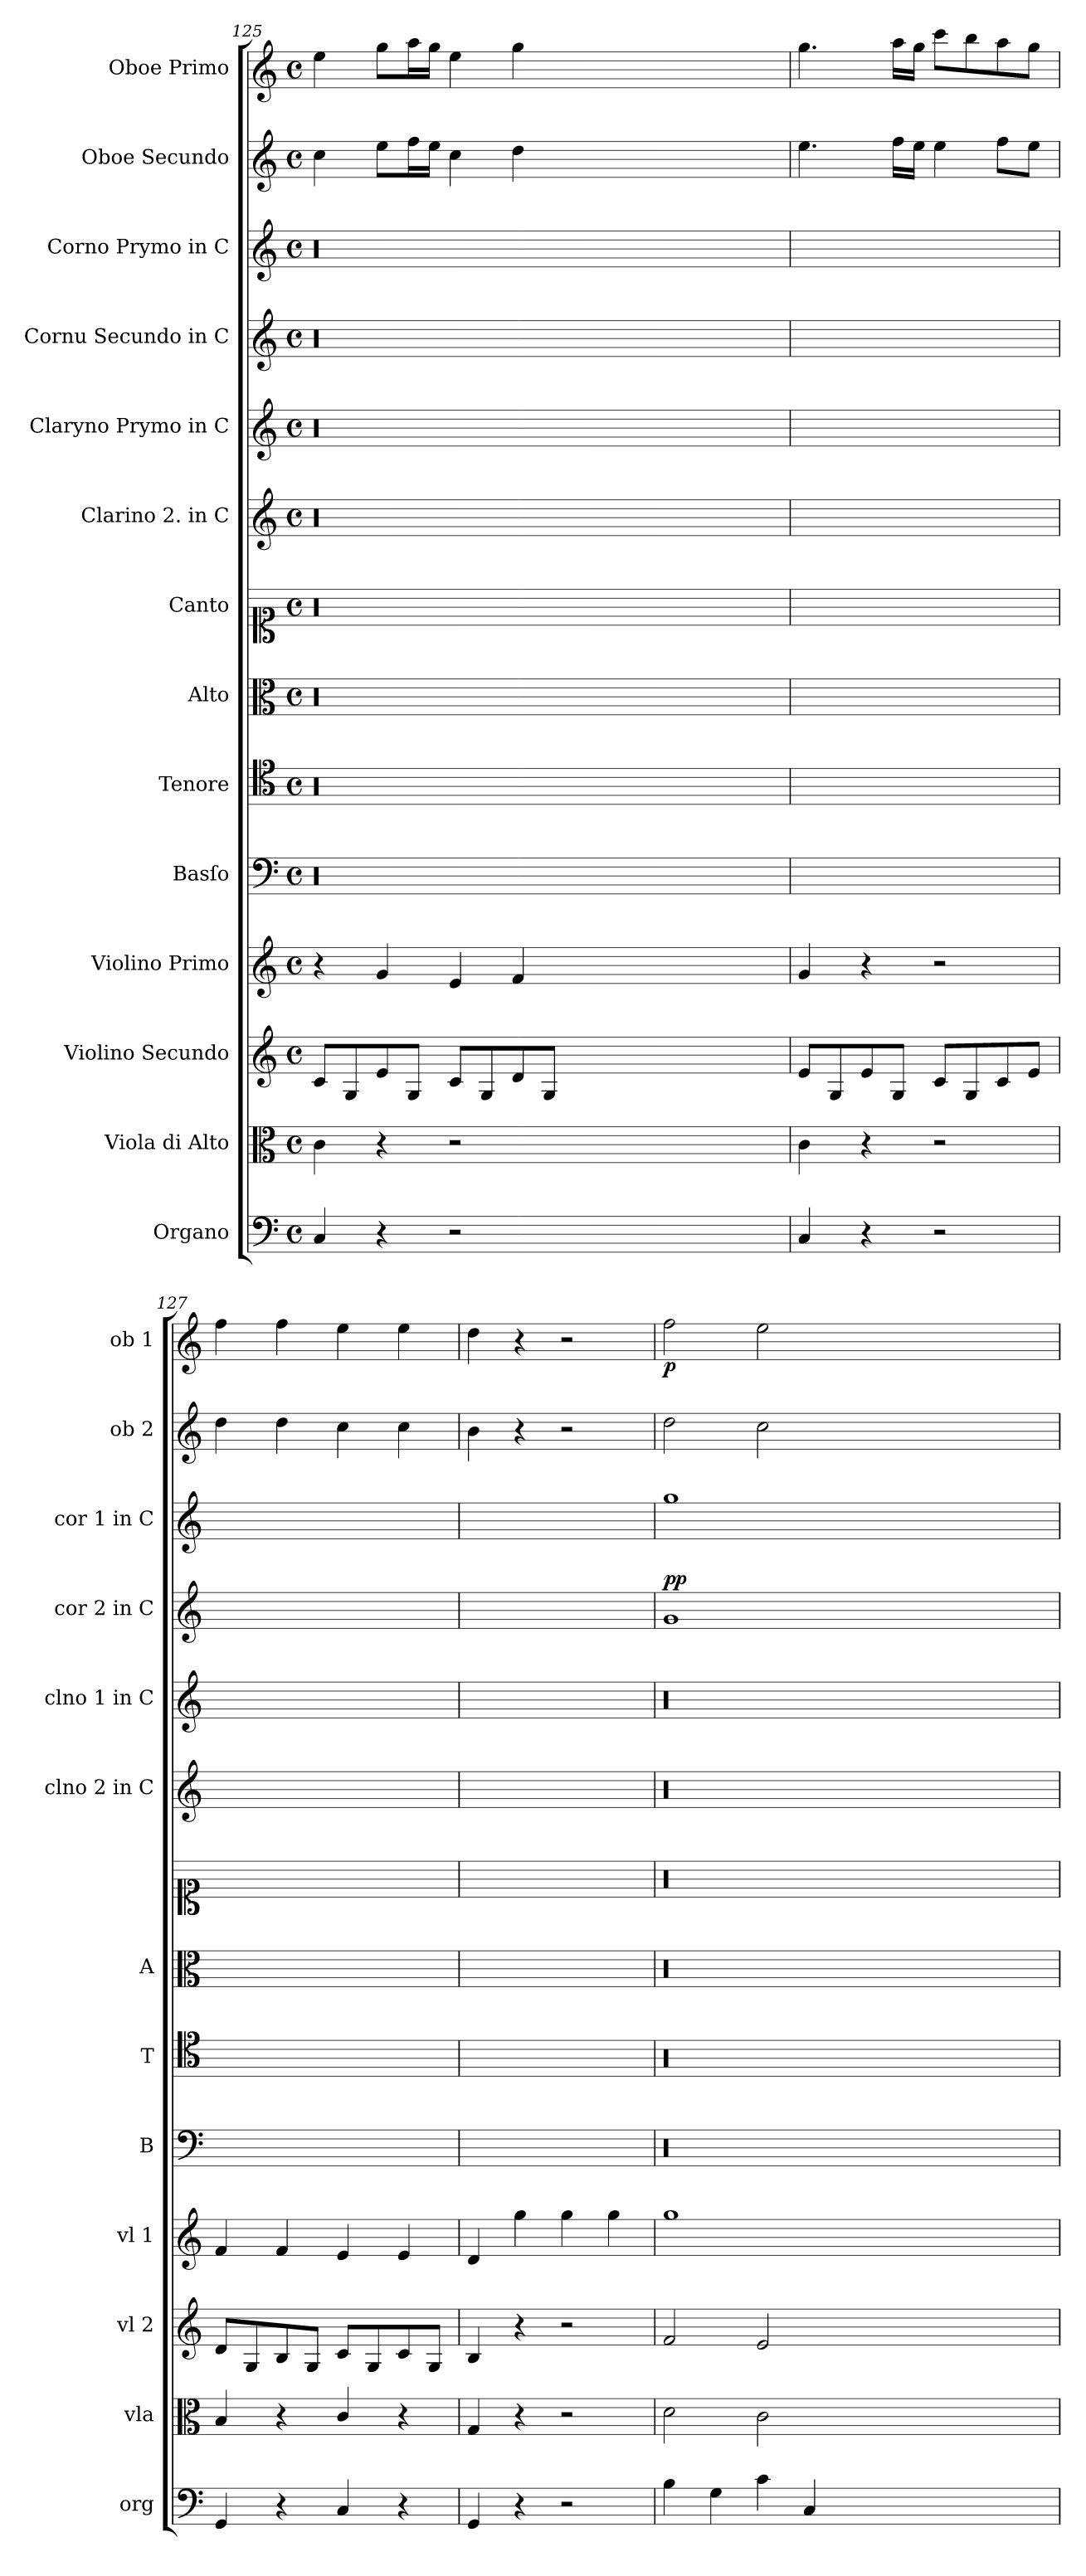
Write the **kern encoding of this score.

**kern	**kern	**kern	**kern	**kern	**kern	**kern	**kern	**kern	**kern	**kern	**dynam	**kern	**kern	**kern	**dynam
*part14	*part13	*part12	*part11	*part10	*part9	*part8	*part7	*part6	*part5	*part4	*part4	*part3	*part2	*part1	*part1
*staff14	*staff13	*staff12	*staff11	*staff10	*staff9	*staff8	*staff7	*staff6	*staff5	*staff4	*staff4	*staff3	*staff2	*staff1	*staff1
*I"Organo	*I"Viola di Alto	*I"Violino Secundo	*I"Violino Primo	*I"Basſo	*I"Tenore	*I"Alto	*I"Canto	*I"Clarino 2. in C	*I"Claryno Prymo in C	*I"Cornu Secundo in C	*	*I"Corno Prymo in C	*I"Oboe Secundo	*I"Oboe Primo	*
*I'org	*I'vla	*I'vl 2	*I'vl 1	*I'B	*I'T	*I'A	*	*I'clno 2 in C	*I'clno 1 in C	*I'cor 2 in C	*	*I'cor 1 in C	*I'ob 2	*I'ob 1	*
*clefF4	*clefC3	*clefG2	*clefG2	*clefF4	*clefC4	*clefC3	*clefC1	*clefG2	*clefG2	*clefG2	*	*clefG2	*clefG2	*clefG2	*
*k[]	*k[]	*k[]	*k[]	*k[]	*k[]	*k[]	*k[]	*k[]	*k[]	*k[]	*	*k[]	*k[]	*k[]	*
*C:	*C:	*C:	*C:	*C:	*C:	*C:	*C:	*C:	*C:	*C:	*	*C:	*C:	*C:	*
*M4/4	*M4/4	*M4/4	*M4/4	*M4/4	*M4/4	*M4/4	*M4/4	*M4/4	*M4/4	*M4/4	*	*M4/4	*M4/4	*M4/4	*
*met(c)	*met(c)	*met(c)	*met(c)	*met(c)	*met(c)	*met(c)	*met(c)	*met(c)	*met(c)	*met(c)	*	*met(c)	*met(c)	*met(c)	*
=125	=125	=125	=125	=125	=125	=125	=125	=125	=125	=125	=125	=125	=125	=125	=125
4C/	4c\	8c/L	4r	00r	00r	00r	00r	00r	00r	00r	.	00r	4cc\	4ee\	.
.	.	8G/	.	.	.	.	.	.	.	.	.	.	.	.	.
4r	4r	8e/	4g/	.	.	.	.	.	.	.	.	.	8ee\L	8gg\L	.
.	.	8G/J	.	.	.	.	.	.	.	.	.	.	16ff\L	16aa\L	.
.	.	.	.	.	.	.	.	.	.	.	.	.	16ee\JJ	16gg\JJ	.
2r	2r	8c/L	4e/	.	.	.	.	.	.	.	.	.	4cc\	4ee\	.
.	.	8G/	.	.	.	.	.	.	.	.	.	.	.	.	.
.	.	8d/	4f/	.	.	.	.	.	.	.	.	.	4dd\	4gg\	.
.	.	8G/J	.	.	.	.	.	.	.	.	.	.	.	.	.
0.ryy	0.ryy	0.ryy	0.ryy	.	.	.	.	.	.	.	.	.	0.ryy	0.ryy	.
=126	=126	=126	=126	=126	=126	=126	=126	=126	=126	=126	=126	=126	=126	=126	=126
4C/	4c\	8e/L	4g/	1ryy	1ryy	1ryy	1ryy	1ryy	1ryy	1ryy	.	1ryy	4.ee\	4.gg\	.
.	.	8G/	.	.	.	.	.	.	.	.	.	.	.	.	.
4r	4r	8e/	4r	.	.	.	.	.	.	.	.	.	.	.	.
.	.	8G/J	.	.	.	.	.	.	.	.	.	.	16ff\LL	16aa\LL	.
.	.	.	.	.	.	.	.	.	.	.	.	.	16ee\JJ	16gg\JJ	.
2r	2r	8c/L	2r	.	.	.	.	.	.	.	.	.	4ee\	8ccc\L	.
.	.	8G/	.	.	.	.	.	.	.	.	.	.	.	8bb\	.
.	.	8c/	.	.	.	.	.	.	.	.	.	.	8ff\L	8aa\	.
.	.	8e/J	.	.	.	.	.	.	.	.	.	.	8ee\J	8gg\J	.
=127	=127	=127	=127	=127	=127	=127	=127	=127	=127	=127	=127	=127	=127	=127	=127
4GG/	4B/	8d/L	4f/	1ryy	1ryy	1ryy	1ryy	1ryy	1ryy	1ryy	.	1ryy	4dd\	4ff\	.
.	.	8G/	.	.	.	.	.	.	.	.	.	.	.	.	.
4r	4r	8B/	4f/	.	.	.	.	.	.	.	.	.	4dd\	4ff\	.
.	.	8G/J	.	.	.	.	.	.	.	.	.	.	.	.	.
4C/	4c/	8c/L	4e/	.	.	.	.	.	.	.	.	.	4cc\	4ee\	.
.	.	8G/	.	.	.	.	.	.	.	.	.	.	.	.	.
4r	4r	8c/	4e/	.	.	.	.	.	.	.	.	.	4cc\	4ee\	.
.	.	8G/J	.	.	.	.	.	.	.	.	.	.	.	.	.
=128	=128	=128	=128	=128	=128	=128	=128	=128	=128	=128	=128	=128	=128	=128	=128
4GG/	4G/	4B/	4d/	1ryy	1ryy	1ryy	1ryy	1ryy	1ryy	1ryy	.	1ryy	4b\	4dd\	.
4r	4r	4r	4gg\	.	.	.	.	.	.	.	.	.	4r	4r	.
2r	2r	2r	4gg\	.	.	.	.	.	.	.	.	.	2r	2r	.
.	.	.	4gg\	.	.	.	.	.	.	.	.	.	.	.	.
=129	=129	=129	=129	=129	=129	=129	=129	=129	=129	=129	=129	=129	=129	=129	=129
!	!	!	!	!	!	!	!	!	!	!	!LO:DY:a	!	!	!	!
4B\	2d\	2f/	1gg	00r	00r	00r	00r	00r	00r	1g	pp	1gg	2dd\	2ff\	p
4G\	.	.	.	.	.	.	.	.	.	.	.	.	.	.	.
4c\	2c\	2e/	.	.	.	.	.	.	.	.	.	.	2cc\	2ee\	.
4C/	.	.	.	.	.	.	.	.	.	.	.	.	.	.	.
0.ryy	0.ryy	0.ryy	0.ryy	.	.	.	.	.	.	0.ryy	.	0.ryy	0.ryy	0.ryy	.
=	=	=	=	=	=	=	=	=	=	=	=	=	=	=	=
*-	*-	*-	*-	*-	*-	*-	*-	*-	*-	*-	*-	*-	*-	*-	*-
